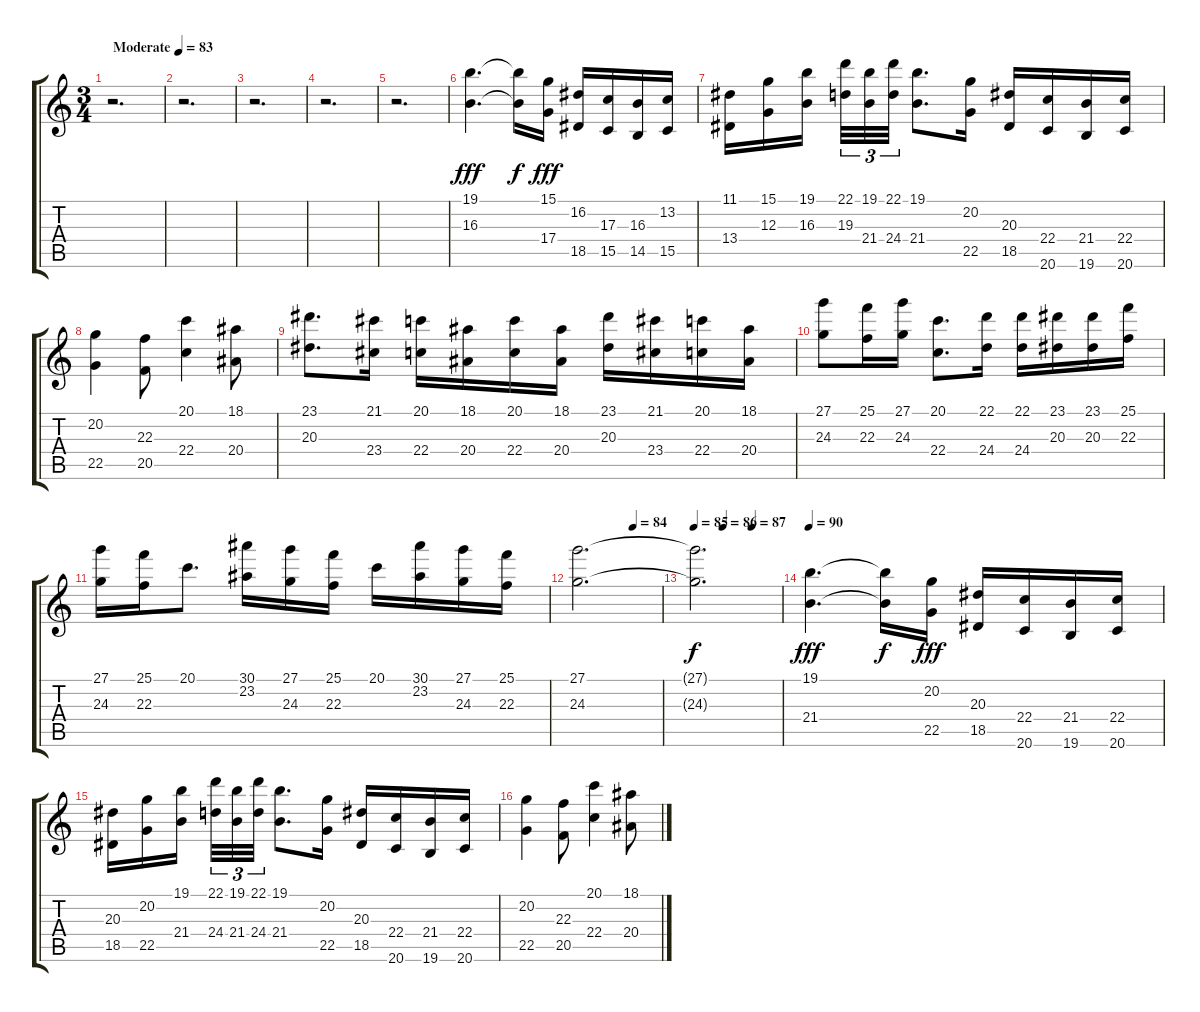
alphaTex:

\track "" {instrument acousticgrandpiano}
\staff {score tabs}
\tuning (E4 B3 G3 D3 A2 E2) {hide}
\ts (3 4)
\tempo (83 "Moderate")
\clef g2
\ks c
r.2{d dy fff instrument acousticgrandpiano} |
r.2{d} |
r.2{d} |
r.2{d} |
r.2{d} |
(19.1 16.3).4{d} (19.1{t} 16.3{t}).16{dy f} (15.1 17.4).16{dy fff} (16.2 18.5).16 (17.3 15.5).16 (16.3 14.5).16 (13.2 15.5).16 |
(11.1 13.4).16 (15.1 12.3).16 (19.1 16.3).16{beam splitsecondary} (22.1 19.3).32{tu (3 2)} (19.1 21.4).32{tu (3 2)} (22.1 24.4).32{tu (3 2)} (19.1 21.4).8{d} (20.2 22.5).16 (20.3 18.5).16 (22.4 20.6).16 (21.4 19.6).16 (22.4 20.6).16 |
(20.2 22.5).4 (22.3 20.5).8 (20.1 22.4).4 (18.1 20.4).8 |
(23.1 20.3).8{d} (21.1 23.4).16 (20.1 22.4).16 (18.1 20.4).16 (20.1 22.4).16 (18.1 20.4).16 (23.1 20.3).16 (21.1 23.4).16 (20.1 22.4).16 (18.1 20.4).16 |
(27.1 24.3).8 (25.1 22.3).16 (27.1 24.3).16 (20.1 22.4).8{d} (22.1 24.4).16 (22.1 24.4).16 (23.1 20.3).16 (23.1 20.3).16 (25.1 22.3).16 |
(27.1 24.3).16 (25.1 22.3).16 20.1.8{d} (30.1 23.2).16 (27.1 24.3).16 (25.1 22.3).16 20.1.16 (30.1 23.2).16 (27.1 24.3).16 (25.1 22.3).16 |
\tempo (84 0.6666666666666666)
(27.1 24.3).2{d} |
\tempo 85
\tempo (86 0.3333333333333333)
\tempo (87 0.6666666666666666)
(27.1{t} 24.3{t}).2{d dy f} |
\tempo 90
(19.1 21.4).4{d dy fff} (19.1{t} 21.4{t}).16{dy f} (20.2 22.5).16{dy fff} (20.3 18.5).16 (22.4 20.6).16 (21.4 19.6).16 (22.4 20.6).16 |
(20.3 18.5).16 (20.2 22.5).16 (19.1 21.4).16{beam splitsecondary} (22.1 24.4).32{tu (3 2)} (19.1 21.4).32{tu (3 2)} (22.1 24.4).32{tu (3 2)} (19.1 21.4).8{d} (20.2 22.5).16 (20.3 18.5).16 (22.4 20.6).16 (21.4 19.6).16 (22.4 20.6).16 |
(20.2 22.5).4 (22.3 20.5).8 (20.1 22.4).4 (18.1 20.4).8
